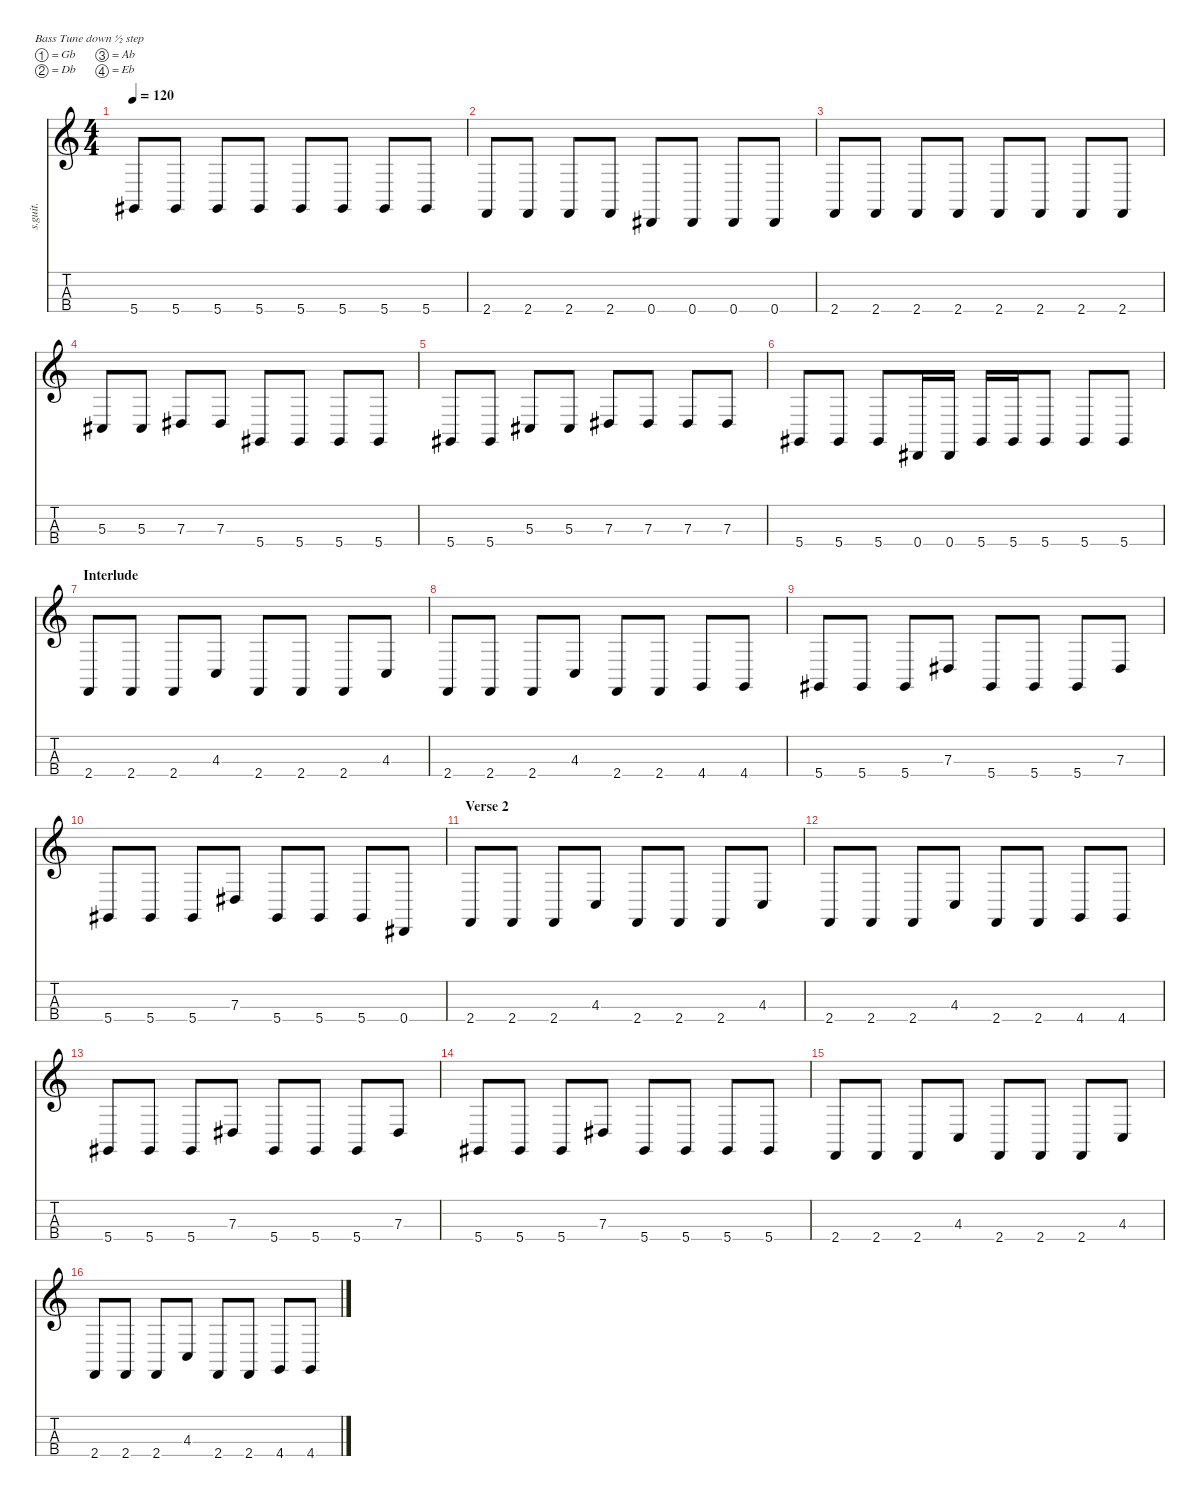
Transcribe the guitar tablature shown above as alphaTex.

\defaultSystemsLayout 4
\hideDynamics
\bracketExtendMode nobrackets
\track ("Matt Sharp - Picked Bass Guitar" "s.guit.") {instrument electricbasspick}
\staff {score tabs}
\tuning (Gb2 Db2 Ab1 Eb1)
\ts (4 4)
\tempo 120
\clef g2
\ks c
5.4{acc #}.8{lyrics (0 "") lyrics (1 "") lyrics (2 "") lyrics (3 "") lyrics (4 "") dy f} 5.4{acc #}.8{lyrics (0 "") lyrics (1 "") lyrics (2 "") lyrics (3 "") lyrics (4 "")} 5.4{acc #}.8{lyrics (0 "") lyrics (1 "") lyrics (2 "") lyrics (3 "") lyrics (4 "")} 5.4{acc #}.8{lyrics (0 "") lyrics (1 "") lyrics (2 "") lyrics (3 "") lyrics (4 "")} 5.4{acc #}.8{lyrics (0 "") lyrics (1 "") lyrics (2 "") lyrics (3 "") lyrics (4 "")} 5.4{acc #}.8{lyrics (0 "") lyrics (1 "") lyrics (2 "") lyrics (3 "") lyrics (4 "")} 5.4{acc #}.8{lyrics (0 "") lyrics (1 "") lyrics (2 "") lyrics (3 "") lyrics (4 "")} 5.4{acc #}.8{lyrics (0 "") lyrics (1 "") lyrics (2 "") lyrics (3 "") lyrics (4 "")} |
2.4.8{lyrics (0 "") lyrics (1 "") lyrics (2 "") lyrics (3 "") lyrics (4 "")} 2.4.8{lyrics (0 "") lyrics (1 "") lyrics (2 "") lyrics (3 "") lyrics (4 "")} 2.4.8{lyrics (0 "") lyrics (1 "") lyrics (2 "") lyrics (3 "") lyrics (4 "")} 2.4.8{lyrics (0 "") lyrics (1 "") lyrics (2 "") lyrics (3 "") lyrics (4 "")} 0.4{acc #}.8{lyrics (0 "") lyrics (1 "") lyrics (2 "") lyrics (3 "") lyrics (4 "")} 0.4{acc #}.8{lyrics (0 "") lyrics (1 "") lyrics (2 "") lyrics (3 "") lyrics (4 "")} 0.4{acc #}.8{lyrics (0 "") lyrics (1 "") lyrics (2 "") lyrics (3 "") lyrics (4 "")} 0.4{acc #}.8{lyrics (0 "") lyrics (1 "") lyrics (2 "") lyrics (3 "") lyrics (4 "")} |
2.4.8{lyrics (0 "") lyrics (1 "") lyrics (2 "") lyrics (3 "") lyrics (4 "")} 2.4.8{lyrics (0 "") lyrics (1 "") lyrics (2 "") lyrics (3 "") lyrics (4 "")} 2.4.8{lyrics (0 "") lyrics (1 "") lyrics (2 "") lyrics (3 "") lyrics (4 "")} 2.4.8{lyrics (0 "") lyrics (1 "") lyrics (2 "") lyrics (3 "") lyrics (4 "")} 2.4.8{lyrics (0 "") lyrics (1 "") lyrics (2 "") lyrics (3 "") lyrics (4 "")} 2.4.8{lyrics (0 "") lyrics (1 "") lyrics (2 "") lyrics (3 "") lyrics (4 "")} 2.4.8{lyrics (0 "") lyrics (1 "") lyrics (2 "") lyrics (3 "") lyrics (4 "")} 2.4.8{lyrics (0 "") lyrics (1 "") lyrics (2 "") lyrics (3 "") lyrics (4 "")} |
5.3{acc #}.8{lyrics (0 "") lyrics (1 "") lyrics (2 "") lyrics (3 "") lyrics (4 "")} 5.3{acc #}.8{lyrics (0 "") lyrics (1 "") lyrics (2 "") lyrics (3 "") lyrics (4 "")} 7.3{acc #}.8{lyrics (0 "") lyrics (1 "") lyrics (2 "") lyrics (3 "") lyrics (4 "")} 7.3{acc #}.8{lyrics (0 "") lyrics (1 "") lyrics (2 "") lyrics (3 "") lyrics (4 "")} 5.4{acc #}.8{lyrics (0 "") lyrics (1 "") lyrics (2 "") lyrics (3 "") lyrics (4 "")} 5.4{acc #}.8{lyrics (0 "") lyrics (1 "") lyrics (2 "") lyrics (3 "") lyrics (4 "")} 5.4{acc #}.8{lyrics (0 "") lyrics (1 "") lyrics (2 "") lyrics (3 "") lyrics (4 "")} 5.4{acc #}.8{lyrics (0 "") lyrics (1 "") lyrics (2 "") lyrics (3 "") lyrics (4 "")} |
5.4{acc #}.8{lyrics (0 "") lyrics (1 "") lyrics (2 "") lyrics (3 "") lyrics (4 "")} 5.4{acc #}.8{lyrics (0 "") lyrics (1 "") lyrics (2 "") lyrics (3 "") lyrics (4 "")} 5.3{acc #}.8{lyrics (0 "") lyrics (1 "") lyrics (2 "") lyrics (3 "") lyrics (4 "")} 5.3{acc #}.8{lyrics (0 "") lyrics (1 "") lyrics (2 "") lyrics (3 "") lyrics (4 "")} 7.3{acc #}.8{lyrics (0 "") lyrics (1 "") lyrics (2 "") lyrics (3 "") lyrics (4 "")} 7.3{acc #}.8{lyrics (0 "") lyrics (1 "") lyrics (2 "") lyrics (3 "") lyrics (4 "")} 7.3{acc #}.8{lyrics (0 "") lyrics (1 "") lyrics (2 "") lyrics (3 "") lyrics (4 "")} 7.3{acc #}.8{lyrics (0 "") lyrics (1 "") lyrics (2 "") lyrics (3 "") lyrics (4 "")} |
5.4{acc #}.8{lyrics (0 "") lyrics (1 "") lyrics (2 "") lyrics (3 "") lyrics (4 "")} 5.4{acc #}.8{lyrics (0 "") lyrics (1 "") lyrics (2 "") lyrics (3 "") lyrics (4 "")} 5.4{acc #}.8{lyrics (0 "") lyrics (1 "") lyrics (2 "") lyrics (3 "") lyrics (4 "")} 0.4{acc #}.16{lyrics (0 "") lyrics (1 "") lyrics (2 "") lyrics (3 "") lyrics (4 "")} 0.4{acc #}.16{lyrics (0 "") lyrics (1 "") lyrics (2 "") lyrics (3 "") lyrics (4 "")} 5.4{acc #}.16{lyrics (0 "") lyrics (1 "") lyrics (2 "") lyrics (3 "") lyrics (4 "")} 5.4{acc #}.16{lyrics (0 "") lyrics (1 "") lyrics (2 "") lyrics (3 "") lyrics (4 "")} 5.4{acc #}.8{lyrics (0 "") lyrics (1 "") lyrics (2 "") lyrics (3 "") lyrics (4 "")} 5.4{acc #}.8{lyrics (0 "") lyrics (1 "") lyrics (2 "") lyrics (3 "") lyrics (4 "")} 5.4{acc #}.8{lyrics (0 "") lyrics (1 "") lyrics (2 "") lyrics (3 "") lyrics (4 "")} |
\section ("" "Interlude")
2.4.8{lyrics (0 "") lyrics (1 "") lyrics (2 "") lyrics (3 "") lyrics (4 "")} 2.4.8{lyrics (0 "") lyrics (1 "") lyrics (2 "") lyrics (3 "") lyrics (4 "")} 2.4.8{lyrics (0 "") lyrics (1 "") lyrics (2 "") lyrics (3 "") lyrics (4 "")} 4.3.8{lyrics (0 "") lyrics (1 "") lyrics (2 "") lyrics (3 "") lyrics (4 "")} 2.4.8{lyrics (0 "") lyrics (1 "") lyrics (2 "") lyrics (3 "") lyrics (4 "")} 2.4.8{lyrics (0 "") lyrics (1 "") lyrics (2 "") lyrics (3 "") lyrics (4 "")} 2.4.8{lyrics (0 "") lyrics (1 "") lyrics (2 "") lyrics (3 "") lyrics (4 "")} 4.3.8{lyrics (0 "") lyrics (1 "") lyrics (2 "") lyrics (3 "") lyrics (4 "")} |
2.4.8{lyrics (0 "") lyrics (1 "") lyrics (2 "") lyrics (3 "") lyrics (4 "")} 2.4.8{lyrics (0 "") lyrics (1 "") lyrics (2 "") lyrics (3 "") lyrics (4 "")} 2.4.8{lyrics (0 "") lyrics (1 "") lyrics (2 "") lyrics (3 "") lyrics (4 "")} 4.3.8{lyrics (0 "") lyrics (1 "") lyrics (2 "") lyrics (3 "") lyrics (4 "")} 2.4.8{lyrics (0 "") lyrics (1 "") lyrics (2 "") lyrics (3 "") lyrics (4 "")} 2.4.8{lyrics (0 "") lyrics (1 "") lyrics (2 "") lyrics (3 "") lyrics (4 "")} 4.4.8{lyrics (0 "") lyrics (1 "") lyrics (2 "") lyrics (3 "") lyrics (4 "")} 4.4.8{lyrics (0 "") lyrics (1 "") lyrics (2 "") lyrics (3 "") lyrics (4 "")} |
5.4{acc #}.8{lyrics (0 "") lyrics (1 "") lyrics (2 "") lyrics (3 "") lyrics (4 "")} 5.4{acc #}.8{lyrics (0 "") lyrics (1 "") lyrics (2 "") lyrics (3 "") lyrics (4 "")} 5.4{acc #}.8{lyrics (0 "") lyrics (1 "") lyrics (2 "") lyrics (3 "") lyrics (4 "")} 7.3{acc #}.8{lyrics (0 "") lyrics (1 "") lyrics (2 "") lyrics (3 "") lyrics (4 "")} 5.4{acc #}.8{lyrics (0 "") lyrics (1 "") lyrics (2 "") lyrics (3 "") lyrics (4 "")} 5.4{acc #}.8{lyrics (0 "") lyrics (1 "") lyrics (2 "") lyrics (3 "") lyrics (4 "")} 5.4{acc #}.8{lyrics (0 "") lyrics (1 "") lyrics (2 "") lyrics (3 "") lyrics (4 "")} 7.3{acc #}.8{lyrics (0 "") lyrics (1 "") lyrics (2 "") lyrics (3 "") lyrics (4 "")} |
5.4{acc #}.8{lyrics (0 "") lyrics (1 "") lyrics (2 "") lyrics (3 "") lyrics (4 "")} 5.4{acc #}.8{lyrics (0 "") lyrics (1 "") lyrics (2 "") lyrics (3 "") lyrics (4 "")} 5.4{acc #}.8{lyrics (0 "") lyrics (1 "") lyrics (2 "") lyrics (3 "") lyrics (4 "")} 7.3{acc #}.8{lyrics (0 "") lyrics (1 "") lyrics (2 "") lyrics (3 "") lyrics (4 "")} 5.4{acc #}.8{lyrics (0 "") lyrics (1 "") lyrics (2 "") lyrics (3 "") lyrics (4 "")} 5.4{acc #}.8{lyrics (0 "") lyrics (1 "") lyrics (2 "") lyrics (3 "") lyrics (4 "")} 5.4{acc #}.8{lyrics (0 "") lyrics (1 "") lyrics (2 "") lyrics (3 "") lyrics (4 "")} 0.4{acc #}.8{lyrics (0 "") lyrics (1 "") lyrics (2 "") lyrics (3 "") lyrics (4 "")} |
\section ("" "Verse 2")
2.4.8{lyrics (0 "") lyrics (1 "") lyrics (2 "") lyrics (3 "") lyrics (4 "")} 2.4.8{lyrics (0 "") lyrics (1 "") lyrics (2 "") lyrics (3 "") lyrics (4 "")} 2.4.8{lyrics (0 "") lyrics (1 "") lyrics (2 "") lyrics (3 "") lyrics (4 "")} 4.3.8{lyrics (0 "") lyrics (1 "") lyrics (2 "") lyrics (3 "") lyrics (4 "")} 2.4.8{lyrics (0 "") lyrics (1 "") lyrics (2 "") lyrics (3 "") lyrics (4 "")} 2.4.8{lyrics (0 "") lyrics (1 "") lyrics (2 "") lyrics (3 "") lyrics (4 "")} 2.4.8{lyrics (0 "") lyrics (1 "") lyrics (2 "") lyrics (3 "") lyrics (4 "")} 4.3.8{lyrics (0 "") lyrics (1 "") lyrics (2 "") lyrics (3 "") lyrics (4 "")} |
2.4.8{lyrics (0 "") lyrics (1 "") lyrics (2 "") lyrics (3 "") lyrics (4 "")} 2.4.8{lyrics (0 "") lyrics (1 "") lyrics (2 "") lyrics (3 "") lyrics (4 "")} 2.4.8{lyrics (0 "") lyrics (1 "") lyrics (2 "") lyrics (3 "") lyrics (4 "")} 4.3.8{lyrics (0 "") lyrics (1 "") lyrics (2 "") lyrics (3 "") lyrics (4 "")} 2.4.8{lyrics (0 "") lyrics (1 "") lyrics (2 "") lyrics (3 "") lyrics (4 "")} 2.4.8{lyrics (0 "") lyrics (1 "") lyrics (2 "") lyrics (3 "") lyrics (4 "")} 4.4.8{lyrics (0 "") lyrics (1 "") lyrics (2 "") lyrics (3 "") lyrics (4 "")} 4.4.8{lyrics (0 "") lyrics (1 "") lyrics (2 "") lyrics (3 "") lyrics (4 "")} |
5.4{acc #}.8{lyrics (0 "") lyrics (1 "") lyrics (2 "") lyrics (3 "") lyrics (4 "")} 5.4{acc #}.8{lyrics (0 "") lyrics (1 "") lyrics (2 "") lyrics (3 "") lyrics (4 "")} 5.4{acc #}.8{lyrics (0 "") lyrics (1 "") lyrics (2 "") lyrics (3 "") lyrics (4 "")} 7.3{acc #}.8{lyrics (0 "") lyrics (1 "") lyrics (2 "") lyrics (3 "") lyrics (4 "")} 5.4{acc #}.8{lyrics (0 "") lyrics (1 "") lyrics (2 "") lyrics (3 "") lyrics (4 "")} 5.4{acc #}.8{lyrics (0 "") lyrics (1 "") lyrics (2 "") lyrics (3 "") lyrics (4 "")} 5.4{acc #}.8{lyrics (0 "") lyrics (1 "") lyrics (2 "") lyrics (3 "") lyrics (4 "")} 7.3{acc #}.8{lyrics (0 "") lyrics (1 "") lyrics (2 "") lyrics (3 "") lyrics (4 "")} |
5.4{acc #}.8{lyrics (0 "") lyrics (1 "") lyrics (2 "") lyrics (3 "") lyrics (4 "")} 5.4{acc #}.8{lyrics (0 "") lyrics (1 "") lyrics (2 "") lyrics (3 "") lyrics (4 "")} 5.4{acc #}.8{lyrics (0 "") lyrics (1 "") lyrics (2 "") lyrics (3 "") lyrics (4 "")} 7.3{acc #}.8{lyrics (0 "") lyrics (1 "") lyrics (2 "") lyrics (3 "") lyrics (4 "")} 5.4{acc #}.8{lyrics (0 "") lyrics (1 "") lyrics (2 "") lyrics (3 "") lyrics (4 "")} 5.4{acc #}.8{lyrics (0 "") lyrics (1 "") lyrics (2 "") lyrics (3 "") lyrics (4 "")} 5.4{acc #}.8{lyrics (0 "") lyrics (1 "") lyrics (2 "") lyrics (3 "") lyrics (4 "")} 5.4{acc #}.8{lyrics (0 "") lyrics (1 "") lyrics (2 "") lyrics (3 "") lyrics (4 "")} |
2.4.8{lyrics (0 "") lyrics (1 "") lyrics (2 "") lyrics (3 "") lyrics (4 "")} 2.4.8{lyrics (0 "") lyrics (1 "") lyrics (2 "") lyrics (3 "") lyrics (4 "")} 2.4.8{lyrics (0 "") lyrics (1 "") lyrics (2 "") lyrics (3 "") lyrics (4 "")} 4.3.8{lyrics (0 "") lyrics (1 "") lyrics (2 "") lyrics (3 "") lyrics (4 "")} 2.4.8{lyrics (0 "") lyrics (1 "") lyrics (2 "") lyrics (3 "") lyrics (4 "")} 2.4.8{lyrics (0 "") lyrics (1 "") lyrics (2 "") lyrics (3 "") lyrics (4 "")} 2.4.8{lyrics (0 "") lyrics (1 "") lyrics (2 "") lyrics (3 "") lyrics (4 "")} 4.3.8{lyrics (0 "") lyrics (1 "") lyrics (2 "") lyrics (3 "") lyrics (4 "")} |
2.4.8{lyrics (0 "") lyrics (1 "") lyrics (2 "") lyrics (3 "") lyrics (4 "")} 2.4.8{lyrics (0 "") lyrics (1 "") lyrics (2 "") lyrics (3 "") lyrics (4 "")} 2.4.8{lyrics (0 "") lyrics (1 "") lyrics (2 "") lyrics (3 "") lyrics (4 "")} 4.3.8{lyrics (0 "") lyrics (1 "") lyrics (2 "") lyrics (3 "") lyrics (4 "")} 2.4.8{lyrics (0 "") lyrics (1 "") lyrics (2 "") lyrics (3 "") lyrics (4 "")} 2.4.8{lyrics (0 "") lyrics (1 "") lyrics (2 "") lyrics (3 "") lyrics (4 "")} 4.4.8{lyrics (0 "") lyrics (1 "") lyrics (2 "") lyrics (3 "") lyrics (4 "")} 4.4.8{lyrics (0 "") lyrics (1 "") lyrics (2 "") lyrics (3 "") lyrics (4 "")}
